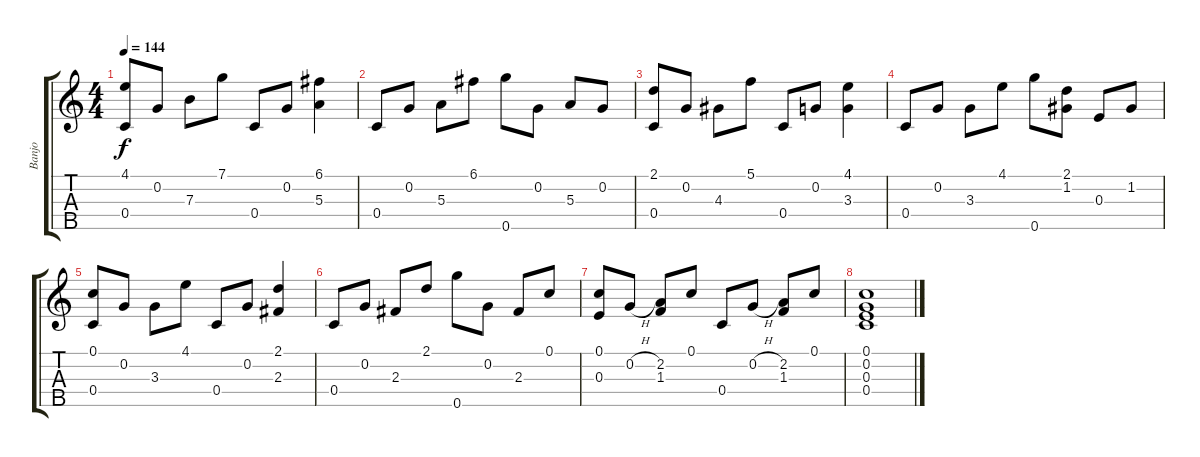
\track ("Banjo" "Banjo") {instrument banjo}
\staff {score tabs}
\tuning (C4 G3 E3 C3 G4) {hide}
\displaytranspose 12
\ts (4 4)
\tempo 144
\clef g2
\ks c
(4.1 0.4).8{dy f} 0.2.8 7.3.8 7.1.8 0.4.8 0.2.8 (6.1 5.3).4 |
0.4.8 0.2.8 5.3.8 6.1.8 0.5.8 0.2.8 5.3.8 0.2.8 |
(2.1 0.4).8 0.2.8 4.3.8 5.1.8 0.4.8 0.2.8 (4.1 3.3).4 |
0.4.8 0.2.8 3.3.8 4.1.8 0.5.8 (2.1 1.2).8 0.3.8 1.2.8 |
(0.1 0.4).8 0.2.8 3.3.8 4.1.8 0.4.8 0.2.8 (2.1 2.3).4 |
0.4.8 0.2.8 2.3.8 2.1.8 0.5.8 0.2.8 2.3.8 0.1.8 |
(0.1 0.3).8 0.2{h}.8 (2.2 1.3).8 0.1.8 0.4.8 0.2{h}.8 (2.2 1.3).8 0.1.8 |
(0.1 0.2 0.3 0.4).1
